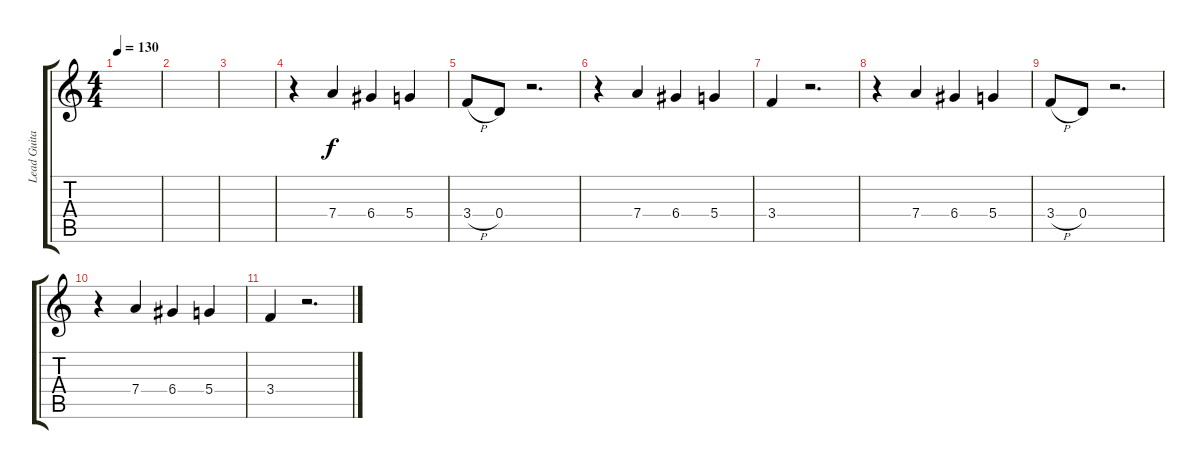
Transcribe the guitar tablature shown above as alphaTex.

\track ("Lead Guitar 2" "Lead Guita") {instrument distortionguitar}
\staff {score tabs}
\tuning (E4 B3 G3 D3 A2 D2) {hide}
\ts (4 4)
\tempo 130
\clef g2
\ks c
|
|
|
r.4 7.4.4 6.4.4 5.4.4 |
3.4{h}.8 0.4.8 r.2{d} |
r.4 7.4.4 6.4.4 5.4.4 |
3.4.4 r.2{d} |
r.4 7.4.4 6.4.4 5.4.4 |
3.4{h}.8 0.4.8 r.2{d} |
r.4 7.4.4 6.4.4 5.4.4 |
3.4.4 r.2{d}
